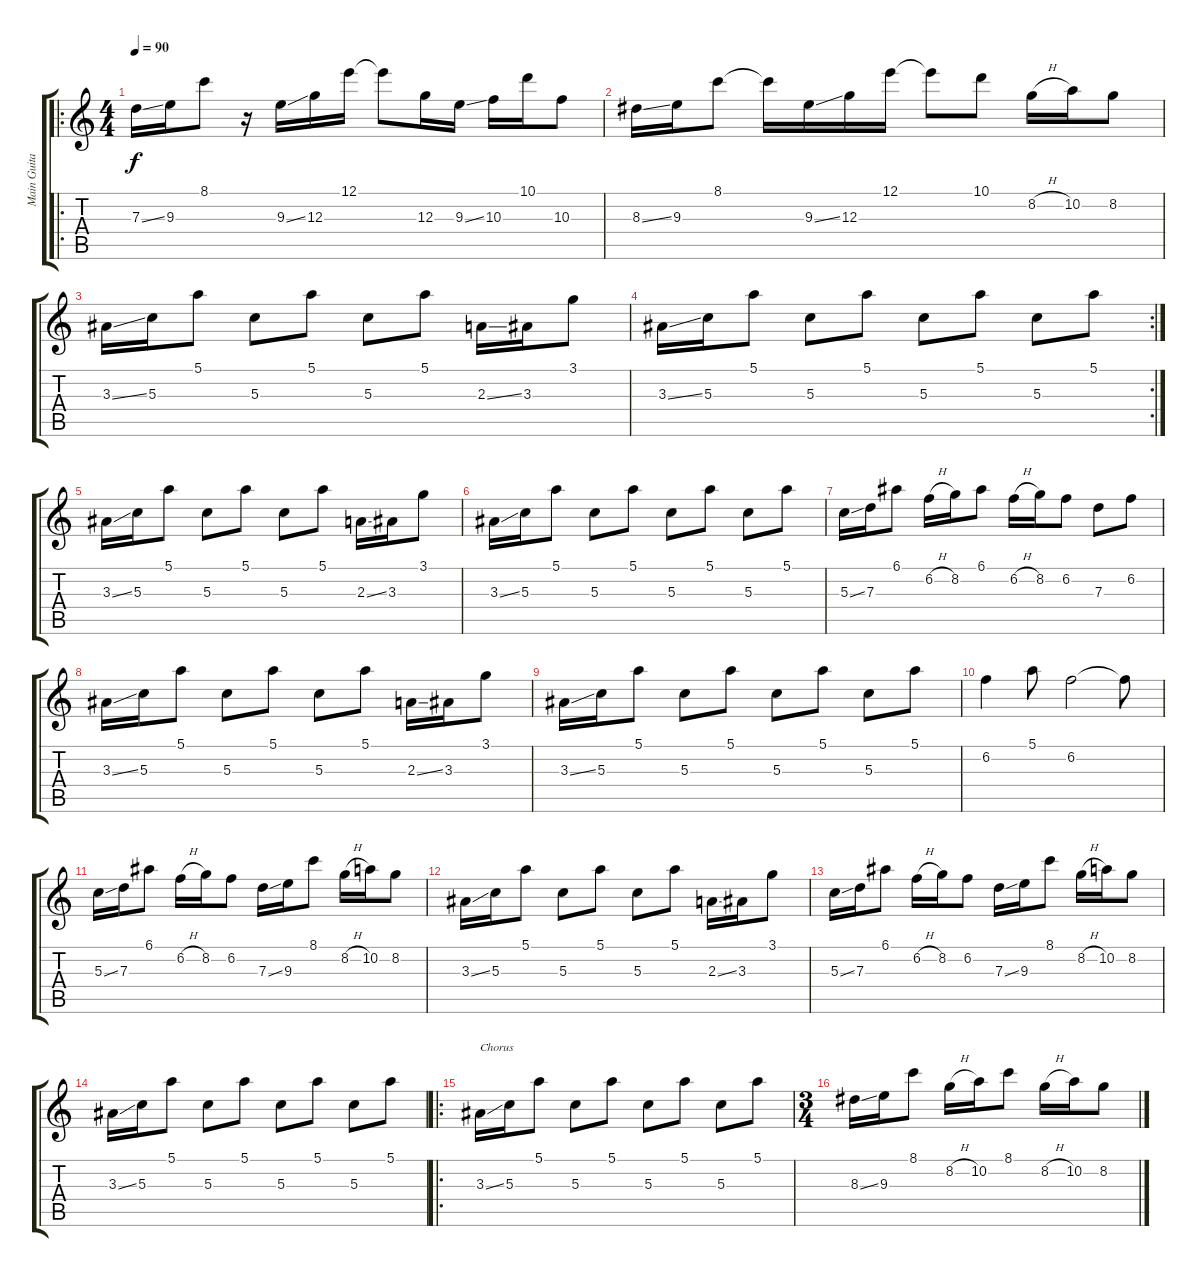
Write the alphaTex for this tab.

\track ("Main Guitar" "Main Guita") {instrument electricguitarjazz}
\staff {score tabs}
\tuning (E4 B3 G3 D3 A2 E2) {hide}
\ro
\ts (4 4)
\tempo 90
\clef g2
\ks c
7.3{ss}.16{dy f} 9.3.16 8.1.8 r.16 9.3{ss}.16 12.3.16 12.1.16 12.1{t}.8 12.3.16 9.3{ss}.16 10.3.16 10.1.16 10.3.8 |
8.3{ss}.16 9.3.16 8.1.8 8.1{t}.16 9.3{ss}.16 12.3.16 12.1.16 12.1{t}.8 10.1.8 8.2{h}.16 10.2.16 8.2.8 |
3.3{ss}.16 5.3.16 5.1.8 5.3.8 5.1.8 5.3.8 5.1.8 2.3{ss}.16 3.3.16 3.1.8 |
\rc 2
3.3{ss}.16 5.3.16 5.1.8 5.3.8 5.1.8 5.3.8 5.1.8 5.3.8 5.1.8 |
3.3{ss}.16 5.3.16 5.1.8 5.3.8 5.1.8 5.3.8 5.1.8 2.3{ss}.16 3.3.16 3.1.8 |
3.3{ss}.16 5.3.16 5.1.8 5.3.8 5.1.8 5.3.8 5.1.8 5.3.8 5.1.8 |
5.3{ss}.16 7.3.16 6.1.8 6.2{h}.16 8.2.16 6.1.8 6.2{h}.16 8.2.16 6.2.8 7.3.8 6.2.8 |
3.3{ss}.16 5.3.16 5.1.8 5.3.8 5.1.8 5.3.8 5.1.8 2.3{ss}.16 3.3.16 3.1.8 |
3.3{ss}.16 5.3.16 5.1.8 5.3.8 5.1.8 5.3.8 5.1.8 5.3.8 5.1.8 |
6.2.4 5.1.8 6.2.2 6.2{t}.8 |
5.3{ss}.16 7.3.16 6.1.8 6.2{h}.16 8.2.16 6.2.8 7.3{ss}.16 9.3.16 8.1.8 8.2{h}.16 10.2.16 8.2.8 |
3.3{ss}.16 5.3.16 5.1.8 5.3.8 5.1.8 5.3.8 5.1.8 2.3{ss}.16 3.3.16 3.1.8 |
5.3{ss}.16 7.3.16 6.1.8 6.2{h}.16 8.2.16 6.2.8 7.3{ss}.16 9.3.16 8.1.8 8.2{h}.16 10.2.16 8.2.8 |
3.3{ss}.16 5.3.16 5.1.8 5.3.8 5.1.8 5.3.8 5.1.8 5.3.8 5.1.8 |
\ro
3.3{ss}.16{txt "Chorus"} 5.3.16 5.1.8 5.3.8 5.1.8 5.3.8 5.1.8 5.3.8 5.1.8 |
\ts (3 4)
8.3{ss}.16 9.3.16 8.1.8 8.2{h}.16 10.2.16 8.1.8 8.2{h}.16 10.2.16 8.2.8
